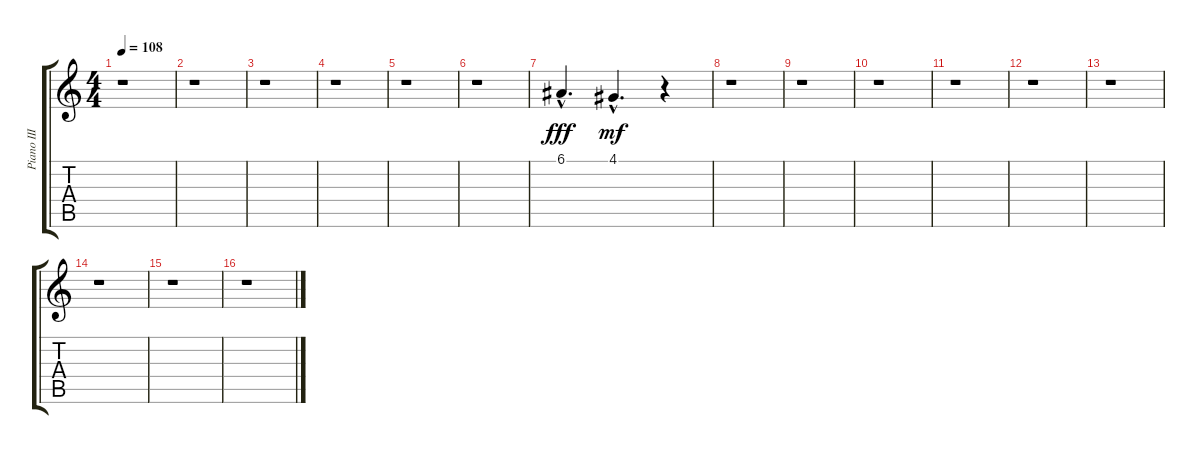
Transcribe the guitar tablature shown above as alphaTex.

\track ("Piano III" "Piano III") {instrument synthvoice}
\staff {score tabs}
\tuning (E4 B3 G3 D3 A2 E2) {hide}
\ts (4 4)
\tempo 108
\clef g2
\ks c
r.1{dy fff} |
r.1 |
r.1 |
r.1 |
r.1 |
r.1 |
6.1{hac}.4{d} 4.1{hac}.4{d dy mf} r.4 |
r.1 |
r.1 |
r.1 |
r.1 |
r.1 |
r.1 |
r.1 |
r.1 |
r.1
